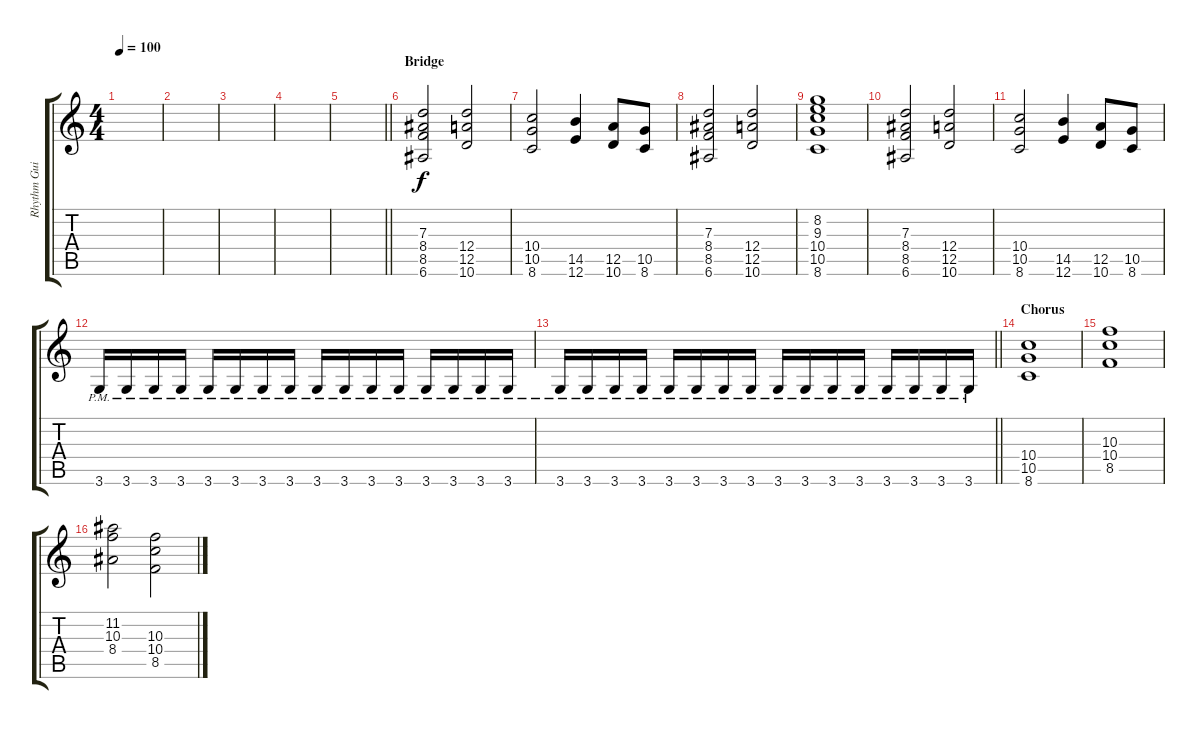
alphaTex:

\track ("Rhythm Guitar" "Rhythm Gui") {instrument distortionguitar}
\staff {score tabs}
\tuning (E4 B3 G3 D3 A2 E2) {hide}
\ts (4 4)
\tempo 100
\clef g2
\ks c
|
|
|
|
\barLineRight lightlight
|
\section ("" "Bridge")
(7.3 8.4 8.5 6.6).2 (12.4 12.5 10.6).2 |
(10.4 10.5 8.6).2 (14.5 12.6).4 (12.5 10.6).8 (10.5 8.6).8 |
(7.3 8.4 8.5 6.6).2 (12.4 12.5 10.6).2 |
(8.2 9.3 10.4 10.5 8.6).1 |
(7.3 8.4 8.5 6.6).2 (12.4 12.5 10.6).2 |
(10.4 10.5 8.6).2 (14.5 12.6).4 (12.5 10.6).8 (10.5 8.6).8 |
3.6{pm}.16 3.6{pm}.16 3.6{pm}.16 3.6{pm}.16 3.6{pm}.16 3.6{pm}.16 3.6{pm}.16 3.6{pm}.16 3.6{pm}.16 3.6{pm}.16 3.6{pm}.16 3.6{pm}.16 3.6{pm}.16 3.6{pm}.16 3.6{pm}.16 3.6{pm}.16 |
\barLineRight lightlight
3.6{pm}.16 3.6{pm}.16 3.6{pm}.16 3.6{pm}.16 3.6{pm}.16 3.6{pm}.16 3.6{pm}.16 3.6{pm}.16 3.6{pm}.16 3.6{pm}.16 3.6{pm}.16 3.6{pm}.16 3.6{pm}.16 3.6{pm}.16 3.6{pm}.16 3.6{pm}.16 |
\section ("" "Chorus")
(10.4 10.5 8.6).1 |
(10.3 10.4 8.5).1 |
(11.2 10.3 8.4).2 (10.3 10.4 8.5).2
